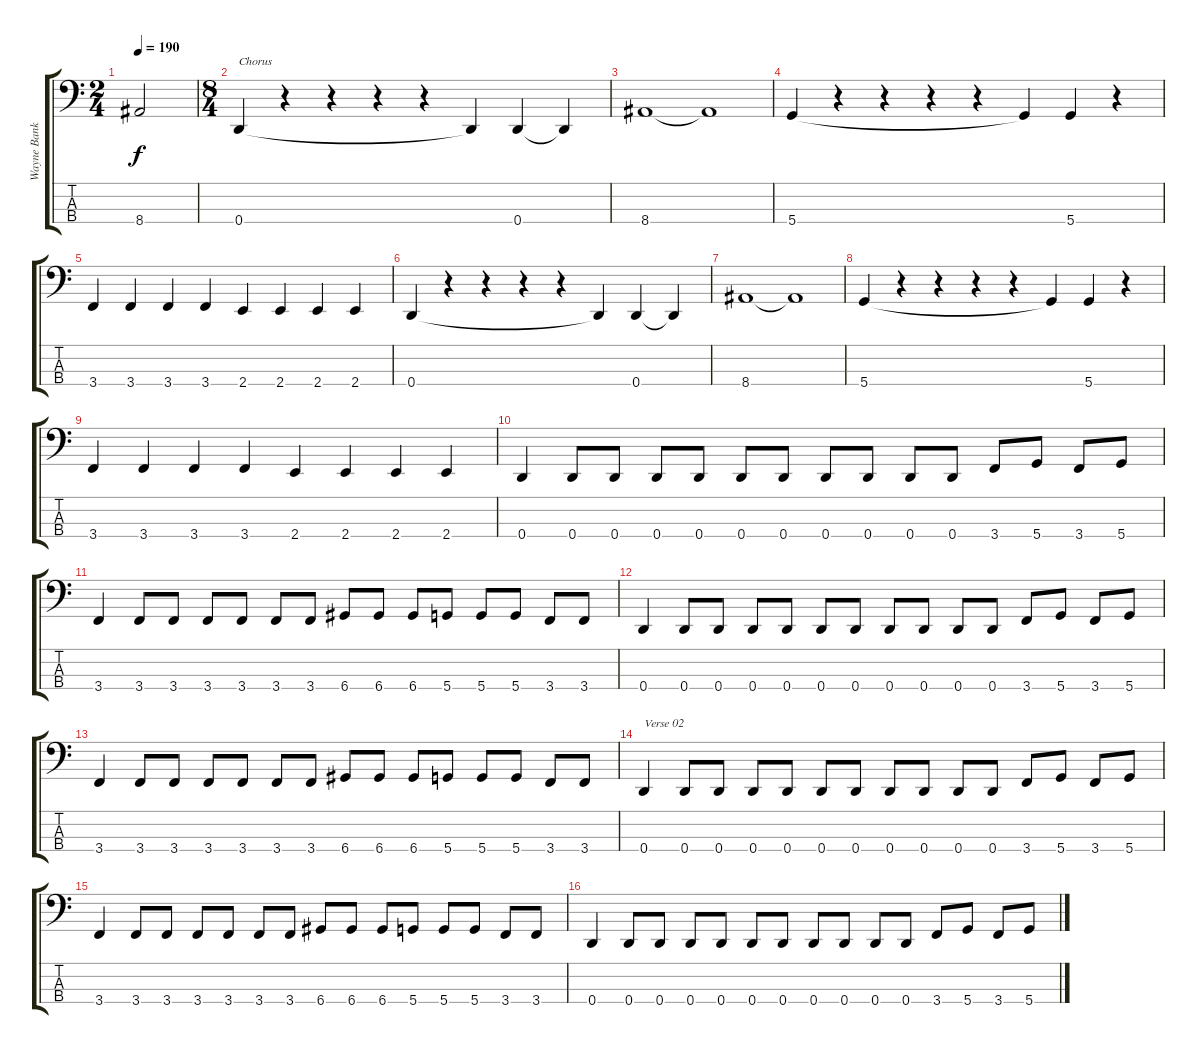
\track ("Wayne Banks" "Wayne Bank") {instrument electricbassfinger}
\staff {score tabs}
\tuning (G2 D2 A1 D1) {hide}
\ts (2 4)
\tempo 190
\clef f4
\ks c
8.4.2{dy f} |
\ts (8 4)
0.4.4{txt "Chorus"} r.4 r.4 r.4 r.4 0.4{t}.4 0.4.4 0.4{t}.4 |
8.4.1 8.4{t}.1 |
5.4.4 r.4 r.4 r.4 r.4 5.4{t}.4 5.4.4 r.4 |
3.4.4 3.4.4 3.4.4 3.4.4 2.4.4 2.4.4 2.4.4 2.4.4 |
0.4.4 r.4 r.4 r.4 r.4 0.4{t}.4 0.4.4 0.4{t}.4 |
8.4.1 8.4{t}.1 |
5.4.4 r.4 r.4 r.4 r.4 5.4{t}.4 5.4.4 r.4 |
3.4.4 3.4.4 3.4.4 3.4.4 2.4.4 2.4.4 2.4.4 2.4.4 |
0.4.4 0.4.8 0.4.8 0.4.8 0.4.8 0.4.8 0.4.8 0.4.8 0.4.8 0.4.8 0.4.8 3.4.8 5.4.8 3.4.8 5.4.8 |
3.4.4 3.4.8 3.4.8 3.4.8 3.4.8 3.4.8 3.4.8 6.4.8 6.4.8 6.4.8 5.4.8 5.4.8 5.4.8 3.4.8 3.4.8 |
0.4.4 0.4.8 0.4.8 0.4.8 0.4.8 0.4.8 0.4.8 0.4.8 0.4.8 0.4.8 0.4.8 3.4.8 5.4.8 3.4.8 5.4.8 |
3.4.4 3.4.8 3.4.8 3.4.8 3.4.8 3.4.8 3.4.8 6.4.8 6.4.8 6.4.8 5.4.8 5.4.8 5.4.8 3.4.8 3.4.8 |
0.4.4{txt "Verse 02"} 0.4.8 0.4.8 0.4.8 0.4.8 0.4.8 0.4.8 0.4.8 0.4.8 0.4.8 0.4.8 3.4.8 5.4.8 3.4.8 5.4.8 |
3.4.4 3.4.8 3.4.8 3.4.8 3.4.8 3.4.8 3.4.8 6.4.8 6.4.8 6.4.8 5.4.8 5.4.8 5.4.8 3.4.8 3.4.8 |
0.4.4 0.4.8 0.4.8 0.4.8 0.4.8 0.4.8 0.4.8 0.4.8 0.4.8 0.4.8 0.4.8 3.4.8 5.4.8 3.4.8 5.4.8
